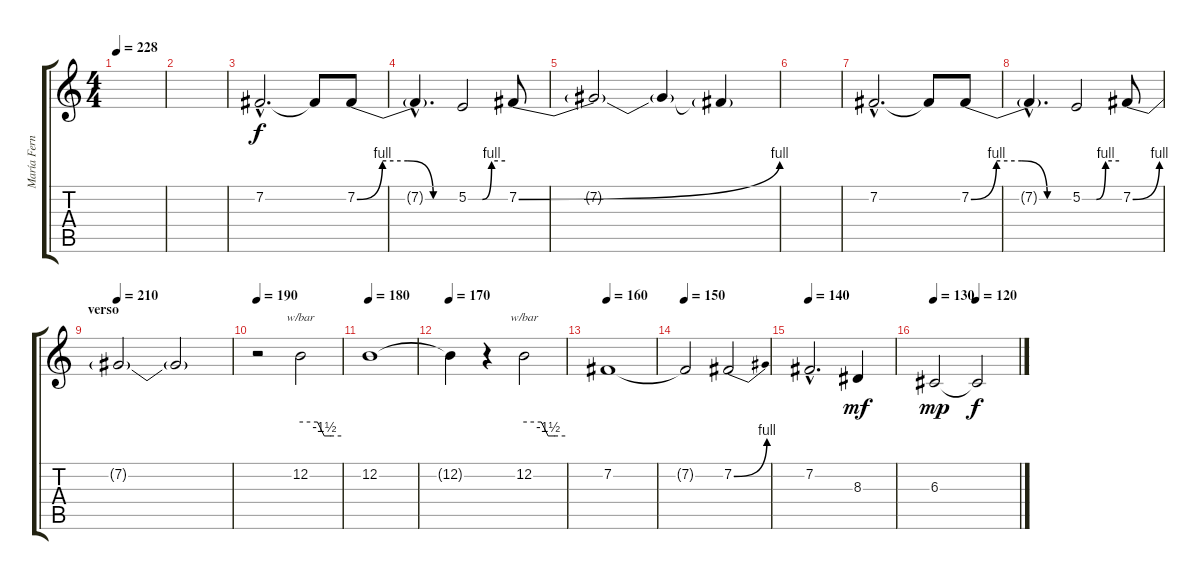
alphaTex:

\track ("María Fernanda (voz)" "María Fern") {instrument lead3calliope}
\staff {score tabs}
\tuning (E4 B3 G3 D3 A2 E2) {hide}
\ts (4 4)
\tempo 228
\clef g2
\ks c
|
|
7.2{hac}.2{d} 7.2{t}.8{dy f} 7.2{be (custom 0 0 15 4 30 4 45 0 60 0)}.8 |
7.2{hac t}.4{d} 5.2{be (custom 0 0 23 0 38 4 60 4)}.2 7.2{be (bend 0 0 60 4)}.8 |
7.2{t}.2 7.2{t}.4{volume 9} 7.2{t}.4{volume 8} |
|
7.2{hac}.2{d volume 10} 7.2{t}.8 7.2{be (custom 0 0 15 4 30 4 45 0 60 0)}.8 |
7.2{hac t}.4{d} 5.2{be (custom 0 0 23 0 38 4 60 4)}.2 7.2{be (bend 0 0 60 4)}.8 |
\section ("" "verso")
\tempo 210
7.2{t}.2 7.2{t}.2 |
\tempo 190
r.2 12.2.2{tbe (custom default 0 0 25 0 35 -6 45 -6 60 -6)} |
\tempo 180
12.2.1 |
\tempo 170
12.2{t}.4 r.4 12.2.2{tbe (custom default 0 0 25 0 35 -6 45 -6 60 -6)} |
\tempo 160
7.2.1 |
\tempo 150
7.2{t}.2 7.2{be (bend 0 0 60 4)}.2 |
\tempo 140
7.2{hac}.2{d} 8.3.4{dy mf} |
\tempo 130
\tempo (120 0.5)
6.3.2{dy mp} 6.3{t}.2{dy f volume 9}
